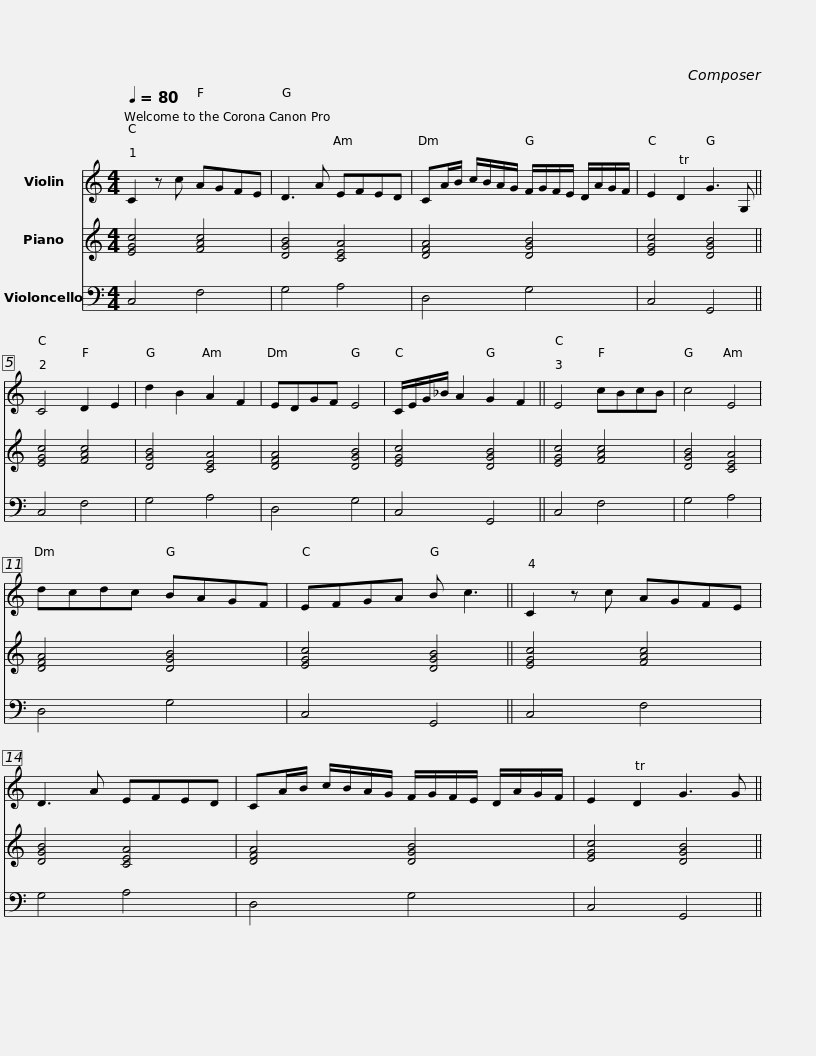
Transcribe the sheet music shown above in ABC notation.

X:1
%%score 1 2 3
L:1/8
Q:1/4=80
M:4/4
I:linebreak $
K:C
V:1 treble
V:2 treble
V:3 bass
V:1
 C2 z c AGFE | D3 A EFED | CA/B/ c/B/A/G/ F/G/F/E/ D/A/G/F/ | E2 TD2 G3 G, ||$ C4 D2 E2 | %5
 d2 B2 A2 F2 | EDGF E4 | C/E/G/_B/ A2 G2 F2 ||$ E4 cBcB | c4 E4 | %10
 dcdc BAGF | EFGA B c3 ||$ C2 z c AGFE | D3 A EFED | CA/B/ c/B/A/G/ F/G/F/E/ D/A/G/F/ | %15
 E2 TD2 G3 G || %16
V:2
 [EGc]4 [FAc]4 | [DGB]4 [CEA]4 | [DFA]4 [DGB]4 | [EGc]4 [DGB]4 ||$ [EGc]4 [FAc]4 | %5
 [DGB]4 [CEA]4 | [DFA]4 [DGB]4 | [EGc]4 [DGB]4 ||$ [EGc]4 [FAc]4 | [DGB]4 [CEA]4 | %10
 [DFA]4 [DGB]4 | [EGc]4 [DGB]4 ||$ [EGc]4 [FAc]4 | [DGB]4 [CEA]4 | [DFA]4 [DGB]4 | %15
 [EGc]4 [DGB]4 || %16
V:3
 C,4 F,4 | G,4 A,4 | D,4 G,4 | C,4 G,,4 ||$ C,4 F,4 | %5
 G,4 A,4 | D,4 G,4 | C,4 G,,4 ||$ C,4 F,4 | G,4 A,4 | %10
 D,4 G,4 | C,4 G,,4 ||$ C,4 F,4 | G,4 A,4 | D,4 G,4 | %15
 C,4 G,,4 || %16
